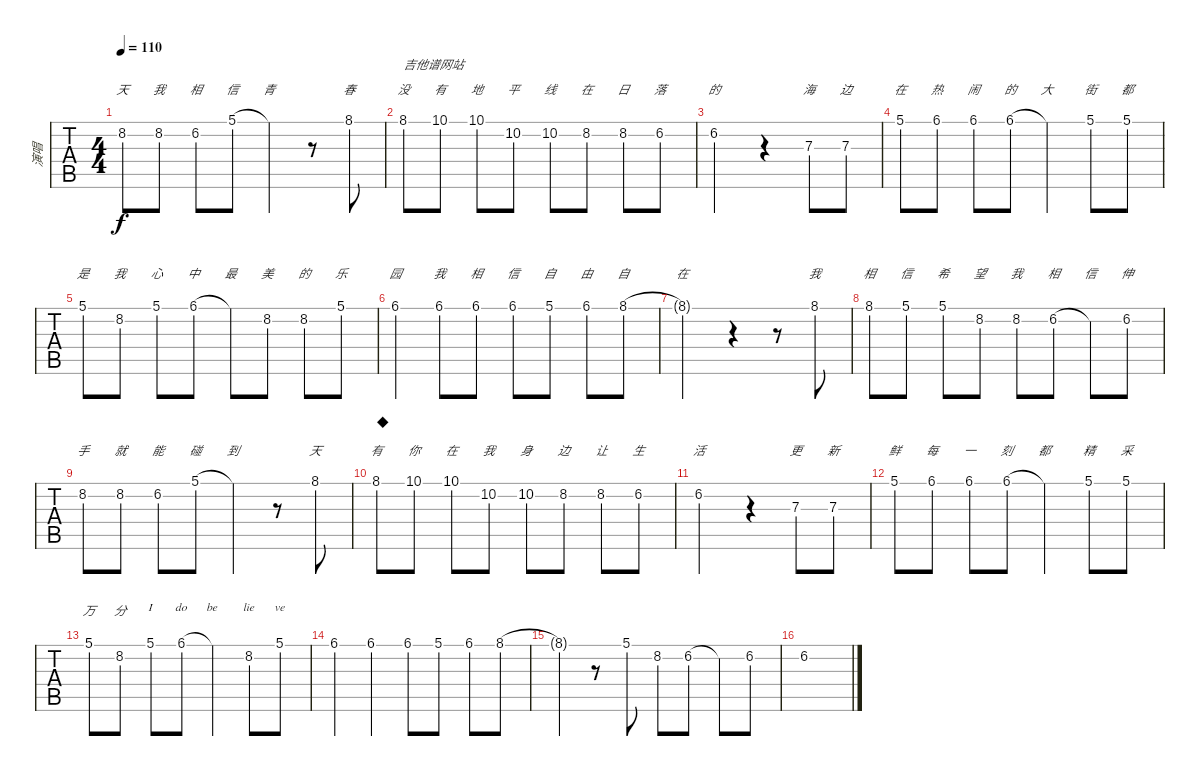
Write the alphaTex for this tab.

\track ("演唱" "演唱") {instrument violin}
\staff {tabs}
\tuning (E4 B3 G3 D3 A2 E2) {hide}
\ts (4 4)
\tempo 110
\clef g2
\ks c
8.2.8{lyrics (0 "") lyrics (1 "") lyrics (2 "天") lyrics (3 "") lyrics (4 "") dy f} 8.2.8{lyrics (0 "") lyrics (1 "") lyrics (2 "我") lyrics (3 "") lyrics (4 "")} 6.2.8{lyrics (0 "") lyrics (1 "") lyrics (2 "相") lyrics (3 "") lyrics (4 "")} 5.1.8{lyrics (0 "") lyrics (1 "") lyrics (2 "信") lyrics (3 "") lyrics (4 "")} 5.1{t}.4{lyrics (0 "") lyrics (1 "") lyrics (2 "青") lyrics (3 "") lyrics (4 "")} r.8 8.1.8{lyrics (0 "") lyrics (1 "") lyrics (2 "春") lyrics (3 "") lyrics (4 "")} |
8.1.8{txt "吉他谱网站" lyrics (0 "") lyrics (1 "") lyrics (2 "没") lyrics (3 "") lyrics (4 "")} 10.1.8{lyrics (0 "") lyrics (1 "") lyrics (2 "有") lyrics (3 "") lyrics (4 "")} 10.1.8{lyrics (0 "") lyrics (1 "") lyrics (2 "地") lyrics (3 "") lyrics (4 "")} 10.2.8{lyrics (0 "") lyrics (1 "") lyrics (2 "平") lyrics (3 "") lyrics (4 "")} 10.2.8{lyrics (0 "") lyrics (1 "") lyrics (2 "线") lyrics (3 "") lyrics (4 "")} 8.2.8{lyrics (0 "") lyrics (1 "") lyrics (2 "在") lyrics (3 "") lyrics (4 "")} 8.2.8{lyrics (0 "") lyrics (1 "") lyrics (2 "日") lyrics (3 "") lyrics (4 "")} 6.2.8{lyrics (0 "") lyrics (1 "") lyrics (2 "落") lyrics (3 "") lyrics (4 "")} |
6.2.2{lyrics (0 "") lyrics (1 "") lyrics (2 "的") lyrics (3 "") lyrics (4 "")} r.4 7.3.8{lyrics (0 "") lyrics (1 "") lyrics (2 "海") lyrics (3 "") lyrics (4 "")} 7.3.8{lyrics (0 "") lyrics (1 "") lyrics (2 "边") lyrics (3 "") lyrics (4 "")} |
5.1.8{lyrics (0 "") lyrics (1 "") lyrics (2 "在") lyrics (3 "") lyrics (4 "")} 6.1.8{lyrics (0 "") lyrics (1 "") lyrics (2 "热") lyrics (3 "") lyrics (4 "")} 6.1.8{lyrics (0 "") lyrics (1 "") lyrics (2 "闹") lyrics (3 "") lyrics (4 "")} 6.1.8{lyrics (0 "") lyrics (1 "") lyrics (2 "的") lyrics (3 "") lyrics (4 "")} 6.1{t}.4{lyrics (0 "") lyrics (1 "") lyrics (2 "大") lyrics (3 "") lyrics (4 "")} 5.1.8{lyrics (0 "") lyrics (1 "") lyrics (2 "街") lyrics (3 "") lyrics (4 "")} 5.1.8{lyrics (0 "") lyrics (1 "") lyrics (2 "都") lyrics (3 "") lyrics (4 "")} |
5.1.8{lyrics (0 "") lyrics (1 "") lyrics (2 "是") lyrics (3 "") lyrics (4 "")} 8.2.8{lyrics (0 "") lyrics (1 "") lyrics (2 "我") lyrics (3 "") lyrics (4 "")} 5.1.8{lyrics (0 "") lyrics (1 "") lyrics (2 "心") lyrics (3 "") lyrics (4 "")} 6.1.8{lyrics (0 "") lyrics (1 "") lyrics (2 "中") lyrics (3 "") lyrics (4 "")} 6.1{t}.8{lyrics (0 "") lyrics (1 "") lyrics (2 "最") lyrics (3 "") lyrics (4 "")} 8.2.8{lyrics (0 "") lyrics (1 "") lyrics (2 "美") lyrics (3 "") lyrics (4 "")} 8.2.8{lyrics (0 "") lyrics (1 "") lyrics (2 "的") lyrics (3 "") lyrics (4 "")} 5.1.8{lyrics (0 "") lyrics (1 "") lyrics (2 "乐") lyrics (3 "") lyrics (4 "")} |
6.1.4{lyrics (0 "") lyrics (1 "") lyrics (2 "园") lyrics (3 "") lyrics (4 "")} 6.1.8{lyrics (0 "") lyrics (1 "") lyrics (2 "我") lyrics (3 "") lyrics (4 "")} 6.1.8{lyrics (0 "") lyrics (1 "") lyrics (2 "相") lyrics (3 "") lyrics (4 "")} 6.1.8{lyrics (0 "") lyrics (1 "") lyrics (2 "信") lyrics (3 "") lyrics (4 "")} 5.1.8{lyrics (0 "") lyrics (1 "") lyrics (2 "自") lyrics (3 "") lyrics (4 "")} 6.1.8{lyrics (0 "") lyrics (1 "") lyrics (2 "由") lyrics (3 "") lyrics (4 "")} 8.1.8{lyrics (0 "") lyrics (1 "") lyrics (2 "自") lyrics (3 "") lyrics (4 "")} |
8.1{t}.2{lyrics (0 "") lyrics (1 "") lyrics (2 "在") lyrics (3 "") lyrics (4 "")} r.4 r.8 8.1.8{lyrics (0 "") lyrics (1 "") lyrics (2 "我") lyrics (3 "") lyrics (4 "")} |
8.1.8{lyrics (0 "") lyrics (1 "") lyrics (2 "相") lyrics (3 "") lyrics (4 "")} 5.1.8{lyrics (0 "") lyrics (1 "") lyrics (2 "信") lyrics (3 "") lyrics (4 "")} 5.1.8{lyrics (0 "") lyrics (1 "") lyrics (2 "希") lyrics (3 "") lyrics (4 "")} 8.2.8{lyrics (0 "") lyrics (1 "") lyrics (2 "望") lyrics (3 "") lyrics (4 "")} 8.2.8{lyrics (0 "") lyrics (1 "") lyrics (2 "我") lyrics (3 "") lyrics (4 "")} 6.2.8{lyrics (0 "") lyrics (1 "") lyrics (2 "相") lyrics (3 "") lyrics (4 "")} 6.2{t}.8{lyrics (0 "") lyrics (1 "") lyrics (2 "信") lyrics (3 "") lyrics (4 "")} 6.2.8{lyrics (0 "") lyrics (1 "") lyrics (2 "伸") lyrics (3 "") lyrics (4 "")} |
8.2.8{lyrics (0 "") lyrics (1 "") lyrics (2 "手") lyrics (3 "") lyrics (4 "")} 8.2.8{lyrics (0 "") lyrics (1 "") lyrics (2 "就") lyrics (3 "") lyrics (4 "")} 6.2.8{lyrics (0 "") lyrics (1 "") lyrics (2 "能") lyrics (3 "") lyrics (4 "")} 5.1.8{lyrics (0 "") lyrics (1 "") lyrics (2 "碰") lyrics (3 "") lyrics (4 "")} 5.1{t}.4{lyrics (0 "") lyrics (1 "") lyrics (2 "到") lyrics (3 "") lyrics (4 "")} r.8 8.1.8{lyrics (0 "") lyrics (1 "") lyrics (2 "天") lyrics (3 "") lyrics (4 "")} |
8.1.8{txt "◆" lyrics (0 "") lyrics (1 "") lyrics (2 "有") lyrics (3 "") lyrics (4 "")} 10.1.8{lyrics (0 "") lyrics (1 "") lyrics (2 "你") lyrics (3 "") lyrics (4 "")} 10.1.8{lyrics (0 "") lyrics (1 "") lyrics (2 "在") lyrics (3 "") lyrics (4 "")} 10.2.8{lyrics (0 "") lyrics (1 "") lyrics (2 "我") lyrics (3 "") lyrics (4 "")} 10.2.8{lyrics (0 "") lyrics (1 "") lyrics (2 "身") lyrics (3 "") lyrics (4 "")} 8.2.8{lyrics (0 "") lyrics (1 "") lyrics (2 "边") lyrics (3 "") lyrics (4 "")} 8.2.8{lyrics (0 "") lyrics (1 "") lyrics (2 "让") lyrics (3 "") lyrics (4 "")} 6.2.8{lyrics (0 "") lyrics (1 "") lyrics (2 "生") lyrics (3 "") lyrics (4 "")} |
6.2.2{lyrics (0 "") lyrics (1 "") lyrics (2 "活") lyrics (3 "") lyrics (4 "")} r.4 7.3.8{lyrics (0 "") lyrics (1 "") lyrics (2 "更") lyrics (3 "") lyrics (4 "")} 7.3.8{lyrics (0 "") lyrics (1 "") lyrics (2 "新") lyrics (3 "") lyrics (4 "")} |
5.1.8{lyrics (0 "") lyrics (1 "") lyrics (2 "鲜") lyrics (3 "") lyrics (4 "")} 6.1.8{lyrics (0 "") lyrics (1 "") lyrics (2 "每") lyrics (3 "") lyrics (4 "")} 6.1.8{lyrics (0 "") lyrics (1 "") lyrics (2 "一") lyrics (3 "") lyrics (4 "")} 6.1.8{lyrics (0 "") lyrics (1 "") lyrics (2 "刻") lyrics (3 "") lyrics (4 "")} 6.1{t}.4{lyrics (0 "") lyrics (1 "") lyrics (2 "都") lyrics (3 "") lyrics (4 "")} 5.1.8{lyrics (0 "") lyrics (1 "") lyrics (2 "精") lyrics (3 "") lyrics (4 "")} 5.1.8{lyrics (0 "") lyrics (1 "") lyrics (2 "采") lyrics (3 "") lyrics (4 "")} |
5.1.8{lyrics (0 "") lyrics (1 "") lyrics (2 "万") lyrics (3 "") lyrics (4 "")} 8.2.8{lyrics (0 "") lyrics (1 "") lyrics (2 "分") lyrics (3 "") lyrics (4 "")} 5.1.8{lyrics (0 "") lyrics (1 "") lyrics (2 "I") lyrics (3 "") lyrics (4 "")} 6.1.8{lyrics (0 "") lyrics (1 "") lyrics (2 "do") lyrics (3 "") lyrics (4 "")} 6.1{t}.4{lyrics (0 "") lyrics (1 "") lyrics (2 "be") lyrics (3 "") lyrics (4 "")} 8.2.8{lyrics (0 "") lyrics (1 "") lyrics (2 "lie") lyrics (3 "") lyrics (4 "")} 5.1.8{lyrics (0 "") lyrics (1 "") lyrics (2 "ve") lyrics (3 "") lyrics (4 "")} |
6.1.4 6.1.4 6.1.8 5.1.8 6.1.8 8.1.8 |
8.1{t}.4 r.8 5.1.8 8.2.8 6.2.8 6.2{t}.8 6.2.8 |
6.2.1
